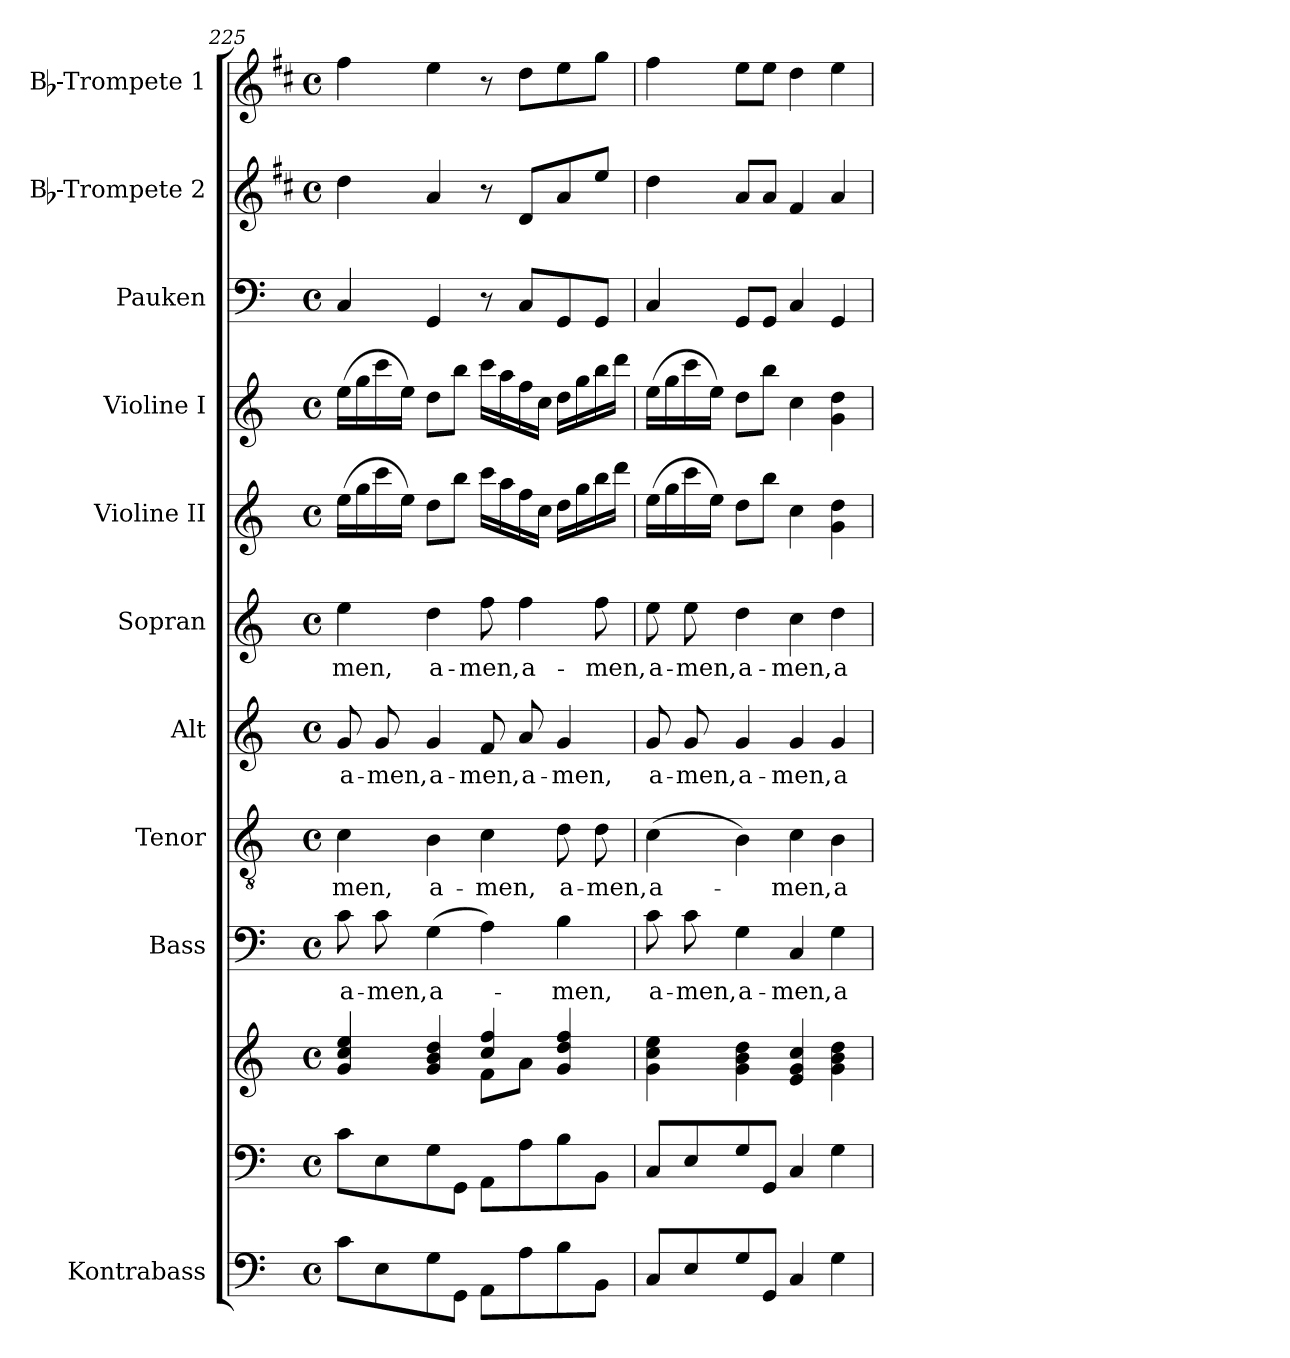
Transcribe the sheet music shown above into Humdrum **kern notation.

**kern	**kern	**kern	**kern	**text	**kern	**text	**kern	**text	**kern	**text	**kern	**kern	**kern	**kern	**kern
*part11	*part10	*part10	*part9	*part9	*part8	*part8	*part7	*part7	*part6	*part6	*part5	*part4	*part3	*part2	*part1
*staff12	*staff11	*staff10	*staff9	*staff9	*staff8	*staff8	*staff7	*staff7	*staff6	*staff6	*staff5	*staff4	*staff3	*staff2	*staff1
*I"Kontrabass	*	*	*I"Bass	*	*I"Tenor	*	*I"Alt	*	*I"Sopran	*	*I"Violine II	*I"Violine I	*I"Pauken	*I"Bb-Trompete 2	*I"Bb-Trompete 1
*I'Kb.	*	*	*I'B.	*	*I'T.	*	*I'A.	*	*I'S.	*	*I'Vl. II	*I'Vl. I	*I'Pk.	*I'Bb Trp. 2	*I'Bb Trp. 1
*clefF4	*clefF4	*clefG2	*clefF4	*	*clefGv2	*	*clefG2	*	*clefG2	*	*clefG2	*clefG2	*clefF4	*clefG2	*clefG2
*ITrd7c12	*	*	*	*	*	*	*	*	*	*	*	*	*	*ITrd1c2	*ITrd1c2
*k[]	*k[]	*k[]	*k[]	*	*k[]	*	*k[]	*	*k[]	*	*k[]	*k[]	*k[]	*k[]	*k[]
*C:	*C:	*C:	*C:	*	*C:	*	*C:	*	*C:	*	*C:	*C:	*C:	*C:	*C:
*M4/4	*M4/4	*M4/4	*M4/4	*	*M4/4	*	*M4/4	*	*M4/4	*	*M4/4	*M4/4	*M4/4	*M4/4	*M4/4
*met(c)	*met(c)	*met(c)	*met(c)	*	*met(c)	*	*met(c)	*	*met(c)	*	*met(c)	*met(c)	*met(c)	*met(c)	*met(c)
=225	=225	=225	=225	=225	=225	=225	=225	=225	=225	=225	=225	=225	=225	=225	=225
*	*	*^	*	*	*	*	*	*	*	*	*	*	*	*	*
!	!	!	!	!	!LO:LY:b	!	!LO:LY:b	!	!LO:LY:b	!	!LO:LY:b	!	!	!	!	!
8C\L	8c\L	4g/ 4cc/ 4ee/	2ryy	8c\	a-	4c\	-men,	8g/	a-	4ee\	-men,	(>16ee\LL	(>16ee\LL	4C/	4cc\	4ee\
.	.	.	.	.	.	.	.	.	.	.	.	16gg\	16gg\	.	.	.
!	!	!	!	!	!LO:LY:b	!	!	!	!LO:LY:b	!	!	!	!	!	!	!
8EE\	8E\	.	.	8c\	-men,	.	.	8g/	-men,	.	.	16ccc\	16ccc\	.	.	.
.	.	.	.	.	.	.	.	.	.	.	.	16ee\JJ)	16ee\JJ)	.	.	.
!	!	!	!	!	!LO:LY:b	!	!LO:LY:b	!	!LO:LY:b	!	!LO:LY:b	!	!	!	!	!
8GG\	8G\	4g/ 4b/ 4dd/	.	(>4G\	a-	4B\	a-	4g/	a-	4dd\	a-	8dd\L	8dd\L	4GG/	4g/	4dd\
8GGG\J	8GG\J	.	.	.	.	.	.	.	.	.	.	8bb\J	8bb\J	.	.	.
!	!	!	!	!	!	!	!LO:LY:b	!	!LO:LY:b	!	!LO:LY:b	!	!	!	!	!
8AAA\L	8AA\L	4cc/ 4ff/	8f\L	4A\)	.	4c\	-men,	8f/	-men,	8ff\	-men,	16ccc\LL	16ccc\LL	8r	8r	8r
.	.	.	.	.	.	.	.	.	.	.	.	16aa\	16aa\	.	.	.
!	!	!	!	!	!	!	!	!	!LO:LY:b	!	!LO:LY:b	!	!	!	!	!
8AA\	8A\	.	8a\J	.	.	.	.	8a/	a-	4ff\	a-	16ff\	16ff\	8C/L	8c/L	8cc\L
.	.	.	.	.	.	.	.	.	.	.	.	16cc\JJ	16cc\JJ	.	.	.
!	!	!	!	!	!LO:LY:b	!	!LO:LY:b	!	!LO:LY:b	!	!	!	!	!	!	!
8BB\	8B\	4g/ 4dd/ 4ff/	4ryy	4B\	-men,	8d\	a-	4g/	-men,	.	.	16dd\LL	16dd\LL	8GG/	8g/	8dd\
.	.	.	.	.	.	.	.	.	.	.	.	16gg\	16gg\	.	.	.
!	!	!	!	!	!	!	!LO:LY:b	!	!	!	!LO:LY:b	!	!	!	!	!
8BBB\J	8BB\J	.	.	.	.	8d\	-men,	.	.	8ff\	-men,	16bb\	16bb\	8GG/J	8dd/J	8ff\J
.	.	.	.	.	.	.	.	.	.	.	.	16ddd\JJ	16ddd\JJ	.	.	.
*	*	*v	*v	*	*	*	*	*	*	*	*	*	*	*	*	*
=226	=226	=226	=226	=226	=226	=226	=226	=226	=226	=226	=226	=226	=226	=226	=226
!	!	!	!	!LO:LY:b	!	!LO:LY:b	!	!LO:LY:b	!	!LO:LY:b	!	!	!	!	!
8CC/L	8C/L	4g\ 4cc\ 4ee\	8c\	a-	(>4c\	a-	8g/	a-	8ee\	a-	(>16ee\LL	(>16ee\LL	4C/	4cc\	4ee\
.	.	.	.	.	.	.	.	.	.	.	16gg\	16gg\	.	.	.
!	!	!	!	!LO:LY:b	!	!	!	!LO:LY:b	!	!LO:LY:b	!	!	!	!	!
8EE/	8E/	.	8c\	-men,	.	.	8g/	-men,	8ee\	-men,	16ccc\	16ccc\	.	.	.
.	.	.	.	.	.	.	.	.	.	.	16ee\JJ)	16ee\JJ)	.	.	.
!	!	!	!	!LO:LY:b	!	!	!	!LO:LY:b	!	!LO:LY:b	!	!	!	!	!
8GG/	8G/	4g\ 4b\ 4dd\	4G\	a-	4B\)	.	4g/	a-	4dd\	a-	8dd\L	8dd\L	8GG/L	8g/L	8dd\L
8GGG/J	8GG/J	.	.	.	.	.	.	.	.	.	8bb\J	8bb\J	8GG/J	8g/J	8dd\J
!	!	!	!	!LO:LY:b	!	!LO:LY:b	!	!LO:LY:b	!	!LO:LY:b	!	!	!	!	!
4CC/	4C/	4e/ 4g/ 4cc/	4C/	-men,	4c\	-men,	4g/	-men,	4cc\	-men,	4cc\	4cc\	4C/	4e/	4cc\
!	!	!	!	!LO:LY:b	!	!LO:LY:b	!	!LO:LY:b	!	!LO:LY:b	!	!	!	!	!
4GG\	4G\	4g\ 4b\ 4dd\	4G\	a-	4B\	a-	4g/	a-	4dd\	a-	4g\ 4dd\	4g\ 4dd\	4GG/	4g/	4dd\
=	=	=	=	=	=	=	=	=	=	=	=	=	=	=	=
*-	*-	*-	*-	*-	*-	*-	*-	*-	*-	*-	*-	*-	*-	*-	*-
